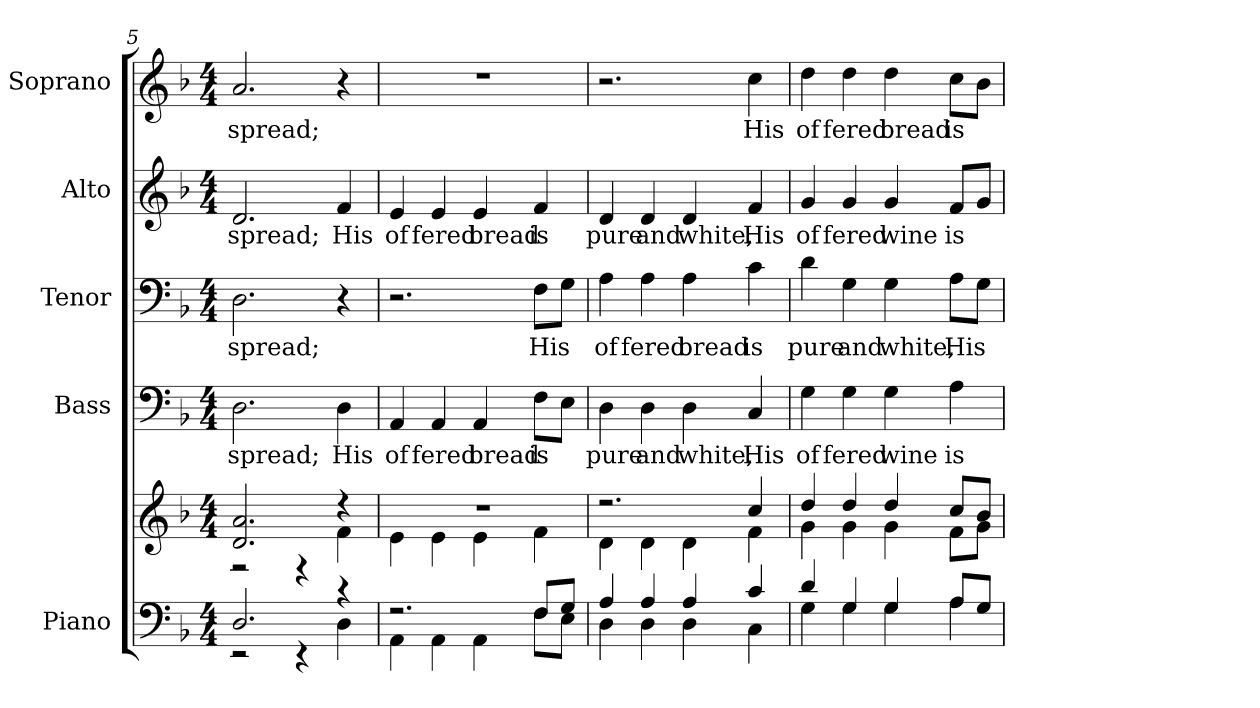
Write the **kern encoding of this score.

**kern	**kern	**kern	**text	**kern	**text	**kern	**text	**kern	**text
*part5	*part5	*part4	*part4	*part3	*part3	*part2	*part2	*part1	*part1
*staff6	*staff5	*staff4	*staff4	*staff3	*staff3	*staff2	*staff2	*staff1	*staff1
*I"Piano	*	*I"Bass	*	*I"Tenor	*	*I"Alto	*	*I"Soprano	*
*I'Pno.	*	*I'B.	*	*I'T.	*	*I'A.	*	*I'S.	*
!!LO:PB:g=z
*clefF4	*clefG2	*clefF4	*	*clefF4	*	*clefG2	*	*clefG2	*
*k[b-]	*k[b-]	*k[b-]	*	*k[b-]	*	*k[b-]	*	*k[b-]	*
*F:	*F:	*F:	*	*F:	*	*F:	*	*F:	*
*M4/4	*M4/4	*M4/4	*	*M4/4	*	*M4/4	*	*M4/4	*
=5	=5	=5	=5	=5	=5	=5	=5	=5	=5
*^	*^	*	*	*	*	*	*	*	*
!	!	!	!	!	!LO:LY:b:color=#000000	!	!	!	!	!	!
!	!	!	!	!	!	!	!LO:LY:b:color=#000000	!	!	!	!
!	!	!	!	!	!	!	!	!	!LO:LY:b:color=#000000	!	!
!	!	!	!	!	!	!	!	!	!	!	!LO:LY:b:color=#000000
2.Di/	2r	2.di/ 2.ai	2r	2.Di\	spread;	2.Di\	spread;	2.di/	spread;	2.ai/	spread;
.	4r	.	4r	.	.	.	.	.	.	.	.
!	!	!	!	!	!LO:LY:b:color=#000000	!	!	!	!	!	!
!	!	!	!	!	!	!	!	!	!LO:LY:b:color=#000000	!	!
4r	4Di\	4r	4fi\	4Di\	His	4r	.	4fi/	His	4r	.
=6	=6	=6	=6	=6	=6	=6	=6	=6	=6	=6	=6
!	!	!	!	!	!LO:LY:b:color=#000000	!	!	!	!	!	!
!	!	!	!	!	!	!	!	!	!LO:LY:b:color=#000000	!	!
2.r	4AAi\	1r	4ei\	4AAi/	of	2.r	.	4ei/	of	1r	.
!	!	!	!	!	!LO:LY:b:color=#000000	!	!	!	!	!	!
!	!	!	!	!	!	!	!	!	!LO:LY:b:color=#000000	!	!
.	4AAi\	.	4ei\	4AAi/	fered	.	.	4ei/	fered	.	.
!	!	!	!	!	!LO:LY:b:color=#000000	!	!	!	!	!	!
!	!	!	!	!	!	!	!	!	!LO:LY:b:color=#000000	!	!
.	4AAi\	.	4ei\	4AAi/	bread	.	.	4ei/	bread	.	.
!	!	!	!	!	!LO:LY:b:color=#000000	!	!	!	!	!	!
!	!	!	!	!	!	!	!LO:LY:b:color=#000000	!	!	!	!
!	!	!	!	!	!	!	!	!	!LO:LY:b:color=#000000	!	!
8Fi/L	8Fi\L	.	4fi\	8Fi\L	is	8Fi\L	His	4fi/	is	.	.
8Gi/J	8Ei\J	.	.	8Ei\J	.	8Gi\J	.	.	.	.	.
=7	=7	=7	=7	=7	=7	=7	=7	=7	=7	=7	=7
!	!	!	!	!	!LO:LY:b:color=#000000	!	!	!	!	!	!
!	!	!	!	!	!	!	!LO:LY:b:color=#000000	!	!	!	!
!	!	!	!	!	!	!	!	!	!LO:LY:b:color=#000000	!	!
4Ai/	4Di\	2.r	4di\	4Di\	pure	4Ai\	of	4di/	pure	2.r	.
!	!	!	!	!	!LO:LY:b:color=#000000	!	!	!	!	!	!
!	!	!	!	!	!	!	!LO:LY:b:color=#000000	!	!	!	!
!	!	!	!	!	!	!	!	!	!LO:LY:b:color=#000000	!	!
4Ai/	4Di\	.	4di\	4Di\	and	4Ai\	fered	4di/	and	.	.
!	!	!	!	!	!LO:LY:b:color=#000000	!	!	!	!	!	!
!	!	!	!	!	!	!	!LO:LY:b:color=#000000	!	!	!	!
!	!	!	!	!	!	!	!	!	!LO:LY:b:color=#000000	!	!
4Ai/	4Di\	.	4di\	4Di\	white,	4Ai\	bread	4di/	white,	.	.
!	!	!	!	!	!LO:LY:b:color=#000000	!	!	!	!	!	!
!	!	!	!	!	!	!	!LO:LY:b:color=#000000	!	!	!	!
!	!	!	!	!	!	!	!	!	!LO:LY:b:color=#000000	!	!
!	!	!	!	!	!	!	!	!	!	!	!LO:LY:b:color=#000000
4ci/	4Ci\	4cci/	4fi\	4Ci/	His	4ci\	is	4fi/	His	4cci\	His
=8	=8	=8	=8	=8	=8	=8	=8	=8	=8	=8	=8
!	!	!	!	!	!LO:LY:b:color=#000000	!	!	!	!	!	!
!	!	!	!	!	!	!	!LO:LY:b:color=#000000	!	!	!	!
!	!	!	!	!	!	!	!	!	!LO:LY:b:color=#000000	!	!
!	!	!	!	!	!	!	!	!	!	!	!LO:LY:b:color=#000000
4di/	4Gi\	4ddi/	4gi\	4Gi\	of	4di\	pure	4gi/	of	4ddi\	of
!	!	!	!	!	!LO:LY:b:color=#000000	!	!	!	!	!	!
!	!	!	!	!	!	!	!LO:LY:b:color=#000000	!	!	!	!
!	!	!	!	!	!	!	!	!	!LO:LY:b:color=#000000	!	!
!	!	!	!	!	!	!	!	!	!	!	!LO:LY:b:color=#000000
4Gi/	4Gi\	4ddi/	4gi\	4Gi\	fered	4Gi\	and	4gi/	fered	4ddi\	fered
!	!	!	!	!	!LO:LY:b:color=#000000	!	!	!	!	!	!
!	!	!	!	!	!	!	!LO:LY:b:color=#000000	!	!	!	!
!	!	!	!	!	!	!	!	!	!LO:LY:b:color=#000000	!	!
!	!	!	!	!	!	!	!	!	!	!	!LO:LY:b:color=#000000
4Gi/	4Gi\	4ddi/	4gi\	4Gi\	wine	4Gi\	white,	4gi/	wine	4ddi\	bread
!	!	!	!	!	!LO:LY:b:color=#000000	!	!	!	!	!	!
!	!	!	!	!	!	!	!LO:LY:b:color=#000000	!	!	!	!
!	!	!	!	!	!	!	!	!	!LO:LY:b:color=#000000	!	!
!	!	!	!	!	!	!	!	!	!	!	!LO:LY:b:color=#000000
8Ai/L	4Ai\	8cci/L	8fi\L	4Ai\	is	8Ai\L	His	8fi/L	is	8cci\L	is
8Gi/J	.	8b-i/J	8gi\J	.	.	8Gi\J	.	8gi/J	.	8b-i\J	.
*v	*v	*	*	*	*	*	*	*	*	*	*
*	*v	*v	*	*	*	*	*	*	*	*
=	=	=	=	=	=	=	=	=	=
*-	*-	*-	*-	*-	*-	*-	*-	*-	*-
